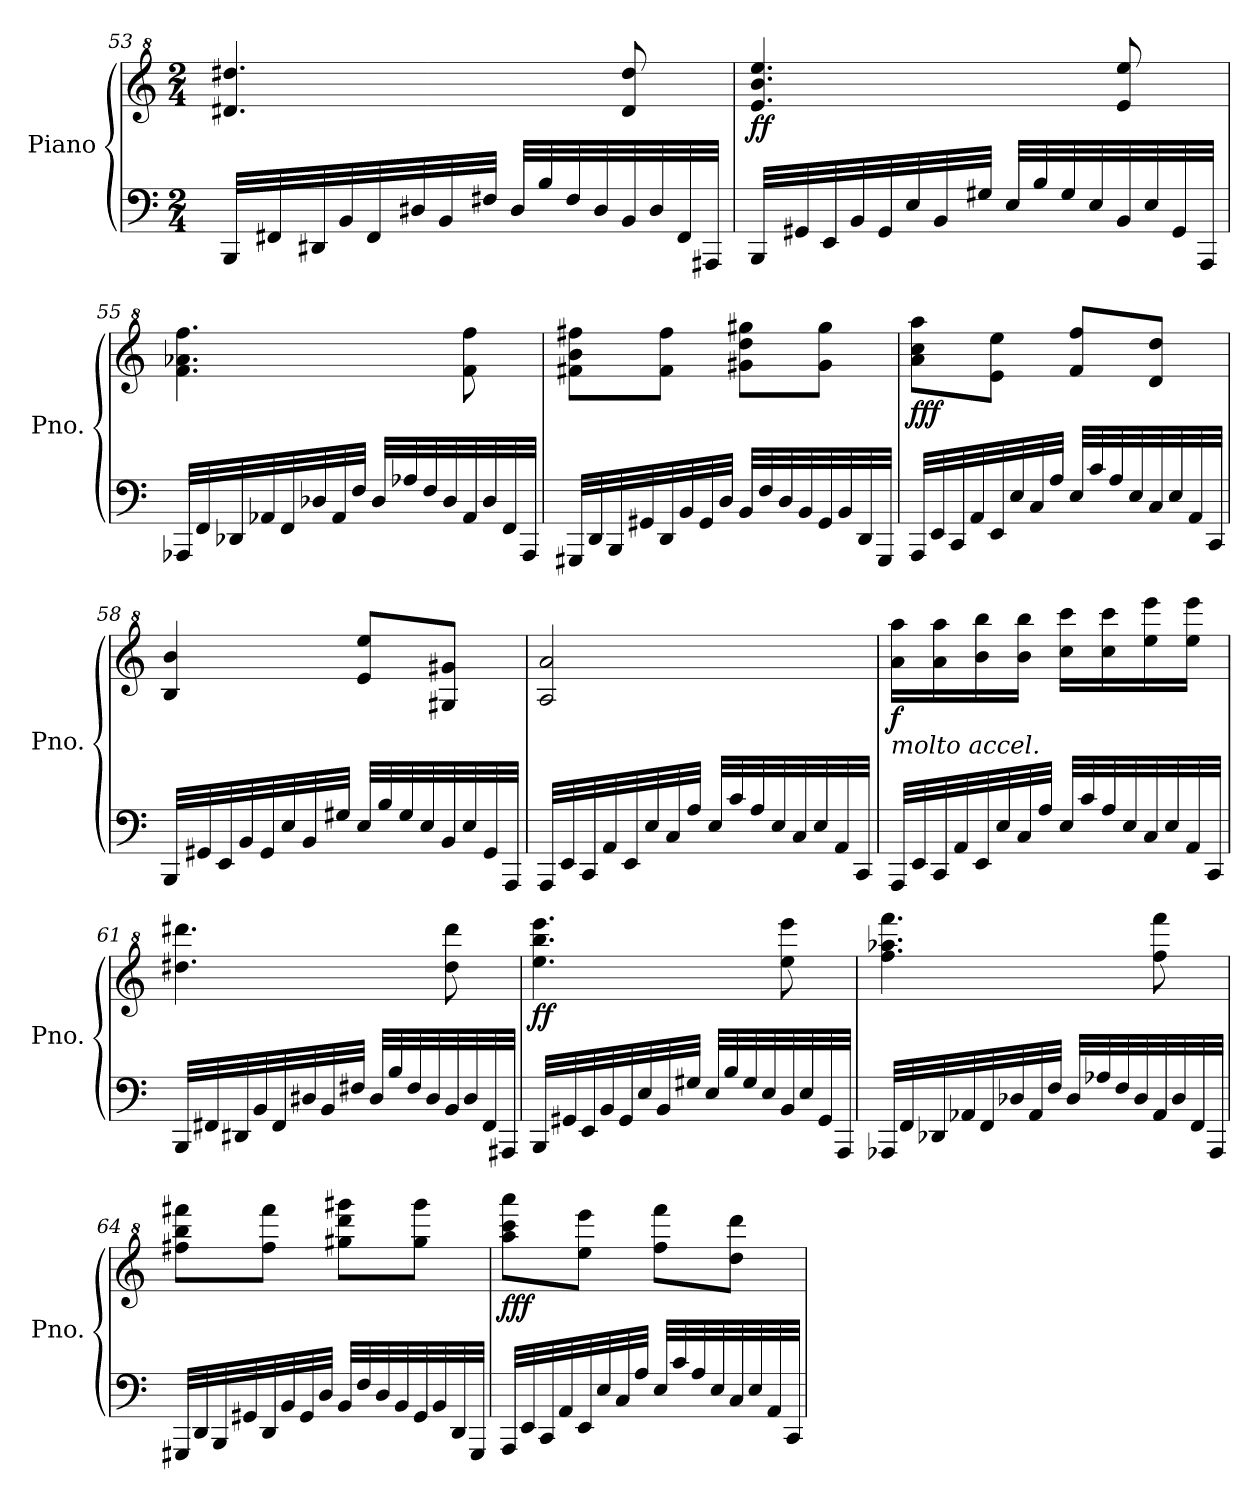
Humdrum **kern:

**kern	**kern	**dynam
*part1	*part1	*part1
*staff2	*staff1	*staff1/2
*I"Piano	*	*
*I'Pno.	*	*
*clefF4	*clefG^2	*
*k[]	*k[]	*
*M2/4	*M2/4	*
=53	=53	=53
32BBB/LLL	4.dd#X/ 4.ddd#X/	.
32FF#X/	.	.
32DD#X/	.	.
32BB/	.	.
32FF#/	.	.
32D#X/	.	.
32BB/	.	.
32F#X/JJJ	.	.
32D#/LLL	.	.
32B/	.	.
32F#/	.	.
32D#/	.	.
32BB/	8dd#/ 8ddd#/	.
32D#/	.	.
32FF#/	.	.
32AAA#X/JJJ	.	.
!!LO:LB:g=z
=54	=54	=54
!	!	!LO:DY:b
32BBB/LLL	4.ee/ 4.bb/ 4.eee/	ff
32GG#X/	.	.
32EE/	.	.
32BB/	.	.
32GG#/	.	.
32E/	.	.
32BB/	.	.
32G#X/JJJ	.	.
32E/LLL	.	.
32B/	.	.
32G#/	.	.
32E/	.	.
32BB/	8ee/ 8eee/	.
32E/	.	.
32GG#/	.	.
32AAA/JJJ	.	.
=55	=55	=55
32AAA-X/LLL	4.ff\ 4.aa-X\ 4.fff\	.
32FF/	.	.
32DD-X/	.	.
32AA-X/	.	.
32FF/	.	.
32D-X/	.	.
32AA-/	.	.
32F/JJJ	.	.
32D-/LLL	.	.
32A-X/	.	.
32F/	.	.
32D-/	.	.
32AA-/	8ff\ 8fff\	.
32D-/	.	.
32FF/	.	.
32AAA-/JJJ	.	.
!!LO:LB:g=z
=56	=56	=56
32GGG#X/LLL	8ff#X\ 8bb\ 8fff#X\L	.
32DD/	.	.
32BBB/	.	.
32GG#X/	.	.
32DD/	8ff#\ 8fff#\J	.
32BB/	.	.
32GG#/	.	.
32D/JJJ	.	.
32BB/LLL	8gg#X\ 8ddd\ 8ggg#X\L	.
32F/	.	.
32D/	.	.
32BB/	.	.
32GG#/	8gg#\ 8ggg#\J	.
32BB/	.	.
32DD/	.	.
32GGG#/JJJ	.	.
=57	=57	=57
!	!	!LO:DY:b
32AAA/LLL	8aa\ 8ccc\ 8aaa\L	fff
32EE/	.	.
32CC/	.	.
32AA/	.	.
32EE/	8ee\ 8eee\J	.
32E/	.	.
32C/	.	.
32A/JJJ	.	.
32E/LLL	8ff/ 8fff/L	.
32c/	.	.
32A/	.	.
32E/	.	.
32C/	8dd/ 8ddd/J	.
32E/	.	.
32AA/	.	.
32CC/JJJ	.	.
!!LO:PB:g=z
=58	=58	=58
32BBB/LLL	4b/ 4bb/	.
32GG#X/	.	.
32EE/	.	.
32BB/	.	.
32GG#/	.	.
32E/	.	.
32BB/	.	.
32G#X/JJJ	.	.
32E/LLL	8ee/ 8eee/L	.
32B/	.	.
32G#/	.	.
32E/	.	.
32BB/	8g#X/ 8gg#X/J	.
32E/	.	.
32GG#/	.	.
32AAA/JJJ	.	.
=59	=59	=59
32AAA/LLL	2a/ 2aa/	.
32EE/	.	.
32CC/	.	.
32AA/	.	.
32EE/	.	.
32E/	.	.
32C/	.	.
32A/JJJ	.	.
32E/LLL	.	.
32c/	.	.
32A/	.	.
32E/	.	.
32C/	.	.
32E/	.	.
32AA/	.	.
32CC/JJJ	.	.
=60	=60	=60
!	!LO:TX:b:i:t=molto accel.	!
!	!	!LO:DY:b
32AAA/LLL	16aa\ 16aaa\LL	f
32EE/	.	.
32CC/	16aa\ 16aaa\	.
32AA/	.	.
32EE/	16bb\ 16bbb\	.
32E/	.	.
32C/	16bb\ 16bbb\JJ	.
32A/JJJ	.	.
32E/LLL	16ccc\ 16cccc\LL	.
32c/	.	.
32A/	16ccc\ 16cccc\	.
32E/	.	.
32C/	16eee\ 16eeee\	.
32E/	.	.
32AA/	16eee\ 16eeee\JJ	.
32CC/JJJ	.	.
!!LO:LB:g=z
=61	=61	=61
32BBB/LLL	4.ddd#X\ 4.dddd#X\	.
32FF#X/	.	.
32DD#X/	.	.
32BB/	.	.
32FF#/	.	.
32D#X/	.	.
32BB/	.	.
32F#X/JJJ	.	.
32D#/LLL	.	.
32B/	.	.
32F#/	.	.
32D#/	.	.
32BB/	8ddd#\ 8dddd#\	.
32D#/	.	.
32FF#/	.	.
32AAA#X/JJJ	.	.
=62	=62	=62
!	!	!LO:DY:b
32BBB/LLL	4.eee\ 4.bbb\ 4.eeee\	ff
32GG#X/	.	.
32EE/	.	.
32BB/	.	.
32GG#/	.	.
32E/	.	.
32BB/	.	.
32G#X/JJJ	.	.
32E/LLL	.	.
32B/	.	.
32G#/	.	.
32E/	.	.
32BB/	8eee\ 8eeee\	.
32E/	.	.
32GG#/	.	.
32AAA/JJJ	.	.
!!LO:LB:g=z
=63	=63	=63
32AAA-X/LLL	4.fff\ 4.aaa-X\ 4.ffff\	.
32FF/	.	.
32DD-X/	.	.
32AA-X/	.	.
32FF/	.	.
32D-X/	.	.
32AA-/	.	.
32F/JJJ	.	.
32D-/LLL	.	.
32A-X/	.	.
32F/	.	.
32D-/	.	.
32AA-/	8fff\ 8ffff\	.
32D-/	.	.
32FF/	.	.
32AAA-/JJJ	.	.
=64	=64	=64
32GGG#X/LLL	8fff#X\ 8bbb\ 8ffff#X\L	.
32DD/	.	.
32BBB/	.	.
32GG#X/	.	.
32DD/	8fff#\ 8ffff#\J	.
32BB/	.	.
32GG#/	.	.
32D/JJJ	.	.
32BB/LLL	8ggg#X\ 8dddd\ 8gggg#X\L	.
32F/	.	.
32D/	.	.
32BB/	.	.
32GG#/	8ggg#\ 8gggg#\J	.
32BB/	.	.
32DD/	.	.
32GGG#/JJJ	.	.
!!LO:LB:g=z
=65	=65	=65
!	!	!LO:DY:b
32AAA/LLL	8aaa\ 8cccc\ 8aaaa\L	fff
32EE/	.	.
32CC/	.	.
32AA/	.	.
32EE/	8eee\ 8eeee\J	.
32E/	.	.
32C/	.	.
32A/JJJ	.	.
32E/LLL	8fff\ 8ffff\L	.
32c/	.	.
32A/	.	.
32E/	.	.
32C/	8ddd\ 8dddd\J	.
32E/	.	.
32AA/	.	.
32CC/JJJ	.	.
=	=	=
*-	*-	*-
